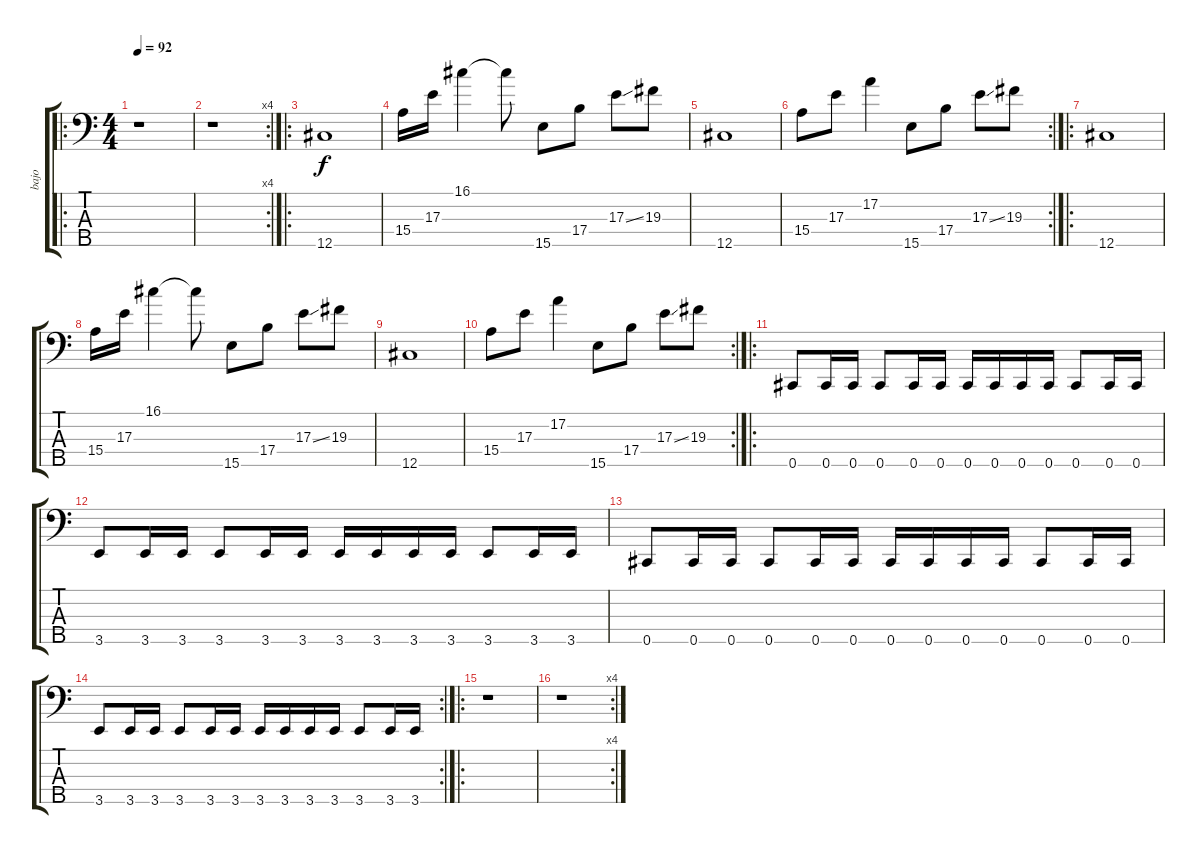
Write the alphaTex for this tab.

\track ("bajo" "bajo") {instrument electricbassfinger}
\staff {score tabs}
\tuning (A2 E2 B1 Gb1 Db1) {hide}
\ro
\ts (4 4)
\tempo 92
\clef f4
\ks c
r.1{dy f instrument electricbassfinger} |
\rc 4
r.1 |
\ro
12.5.1 |
15.4.16 17.3.16 16.1.4 16.1{t}.8 15.5.8 17.4.8 17.3{ss}.8 19.3.8 |
12.5.1 |
\rc 2
15.4.8 17.3.8 17.2.4 15.5.8 17.4.8 17.3{ss}.8 19.3.8 |
\ro
12.5.1 |
15.4.16 17.3.16 16.1.4 16.1{t}.8 15.5.8 17.4.8 17.3{ss}.8 19.3.8 |
12.5.1 |
\rc 2
15.4.8 17.3.8 17.2.4 15.5.8 17.4.8 17.3{ss}.8 19.3.8 |
\ro
0.5.8 0.5.16 0.5.16 0.5.8 0.5.16 0.5.16 0.5.16 0.5.16 0.5.16 0.5.16 0.5.8 0.5.16 0.5.16 |
3.5.8 3.5.16 3.5.16 3.5.8 3.5.16 3.5.16 3.5.16 3.5.16 3.5.16 3.5.16 3.5.8 3.5.16 3.5.16 |
0.5.8 0.5.16 0.5.16 0.5.8 0.5.16 0.5.16 0.5.16 0.5.16 0.5.16 0.5.16 0.5.8 0.5.16 0.5.16 |
\rc 2
3.5.8 3.5.16 3.5.16 3.5.8 3.5.16 3.5.16 3.5.16 3.5.16 3.5.16 3.5.16 3.5.8 3.5.16 3.5.16 |
\ro
r.1 |
\rc 4
r.1
